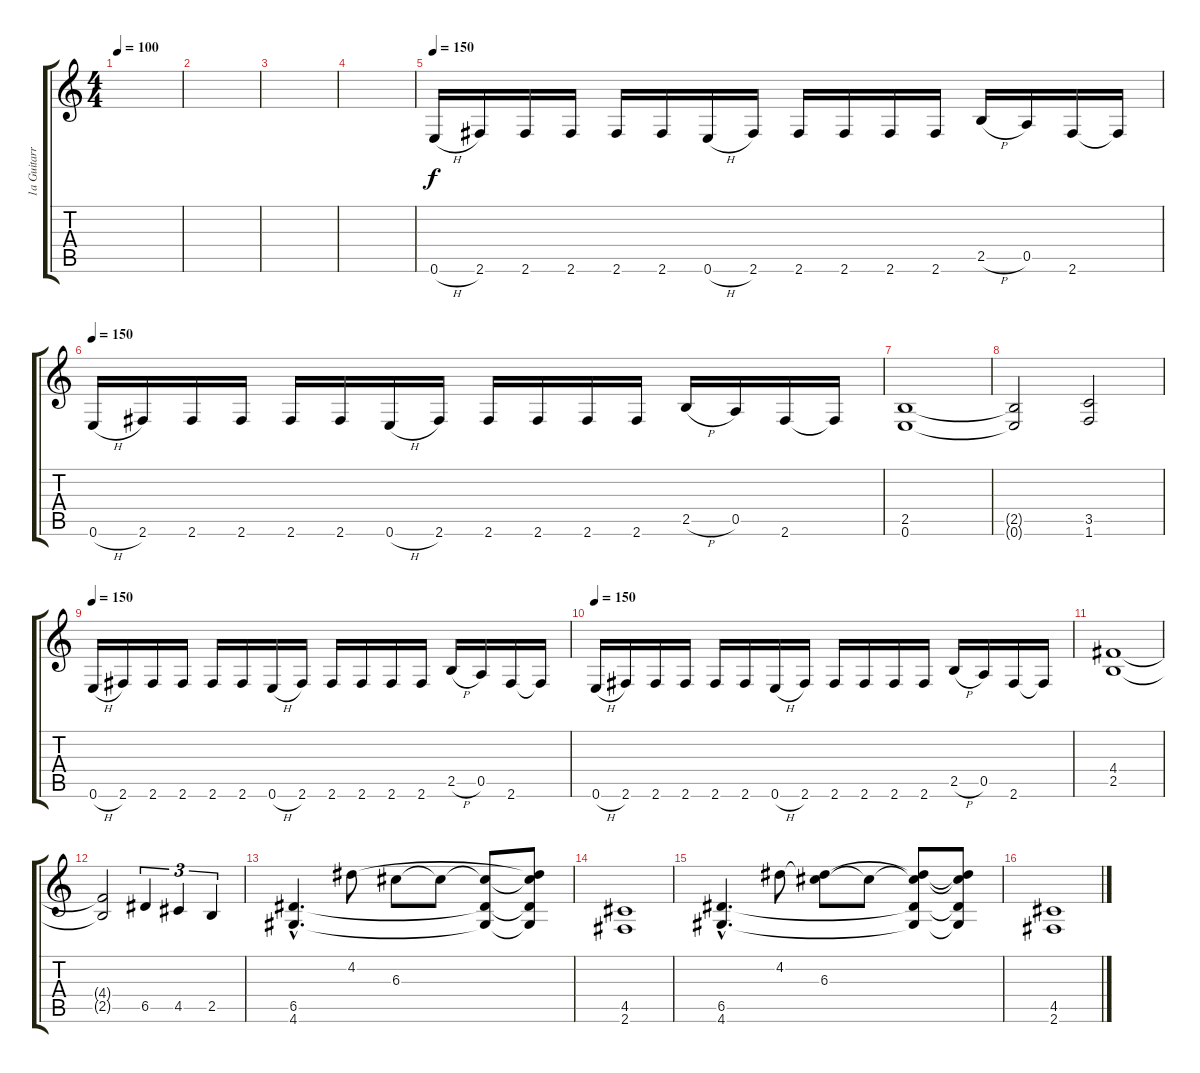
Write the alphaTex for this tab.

\track ("1a Guitarra" "1a Guitarr") {instrument distortionguitar}
\staff {score tabs}
\tuning (E4 B3 G3 D3 A2 E2) {hide}
\ts (4 4)
\tempo 100
\clef g2
\ks c
|
|
|
|
\tempo 150
0.6{h}.16 2.6.16 2.6.16 2.6.16 2.6.16 2.6.16 0.6{h}.16 2.6.16 2.6.16 2.6.16 2.6.16 2.6.16 2.5{h}.16 0.5.16 2.6.16 2.6{t}.16 |
\tempo 150
0.6{h}.16 2.6.16 2.6.16 2.6.16 2.6.16 2.6.16 0.6{h}.16 2.6.16 2.6.16 2.6.16 2.6.16 2.6.16 2.5{h}.16 0.5.16 2.6.16 2.6{t}.16 |
(2.5 0.6).1 |
(2.5{t} 0.6{t}).2 (3.5 1.6).2 |
\tempo 150
0.6{h}.16 2.6.16 2.6.16 2.6.16 2.6.16 2.6.16 0.6{h}.16 2.6.16 2.6.16 2.6.16 2.6.16 2.6.16 2.5{h}.16 0.5.16 2.6.16 2.6{t}.16 |
\tempo 150
0.6{h}.16 2.6.16 2.6.16 2.6.16 2.6.16 2.6.16 0.6{h}.16 2.6.16 2.6.16 2.6.16 2.6.16 2.6.16 2.5{h}.16 0.5.16 2.6.16 2.6{t}.16 |
(4.4 2.5).1 |
(4.4{t} 2.5{t}).2 6.5.4{tu (3 2)} 4.5.4{tu (3 2)} 2.5.4{tu (3 2)} |
(6.5{hac} 4.6{hac}).4{d} 4.2.8 6.3.8 6.3{t}.8 (6.3{t} 6.5{t} 4.6{t}).8 (4.2{t} 6.3{t} 6.5{t} 4.6{t}).8 |
(4.5 2.6).1 |
(6.5{hac} 4.6{hac}).4{d} 4.2.8 (4.2{t} 6.3).8 6.3{t}.8 (4.2{t} 6.3{t} 6.5{t} 4.6{t}).8 (4.2{t} 6.3{t} 6.5{t} 4.6{t}).8 |
(4.5 2.6).1
